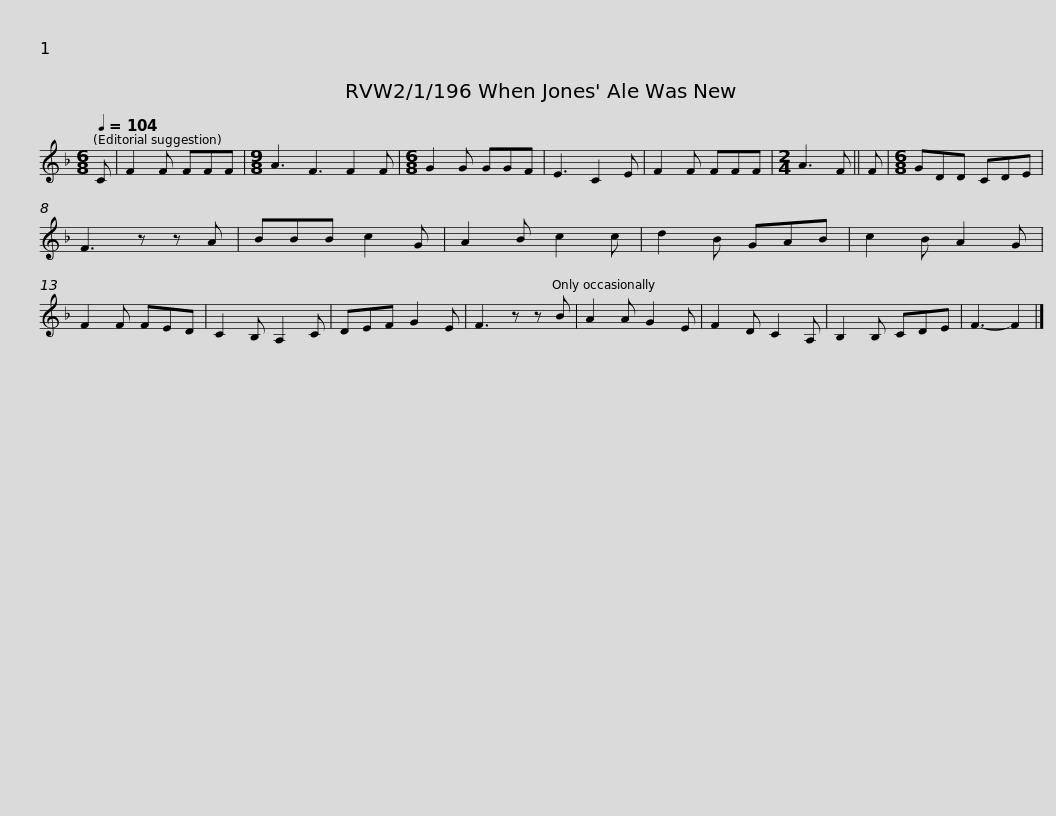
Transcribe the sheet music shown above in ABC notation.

X:1
L:1/8
Q:1/4=104
M:6/8
I:linebreak $
K:F
V:1 treble
V:1
 C | F2 F FFF |[M:9/8] A3 F3 F2 F |[M:6/8] G2 G GGF | E3 C2 E | %5
 F2 F FFF |$[M:2/4] A3 F || F |[M:6/8] GDD CDE | F3 z z A | %10
 BBB c2 G | A2 B c2 c |$ d2 B GAB | c2 B A2 G | F2 F FED | %15
 C2 B, A,2 C | DEF G2 E |$ F3 z z B | A2 A G2 E | F2 D C2 A, | %20
 B,2 B, CDE | F3- F2 |] %22
